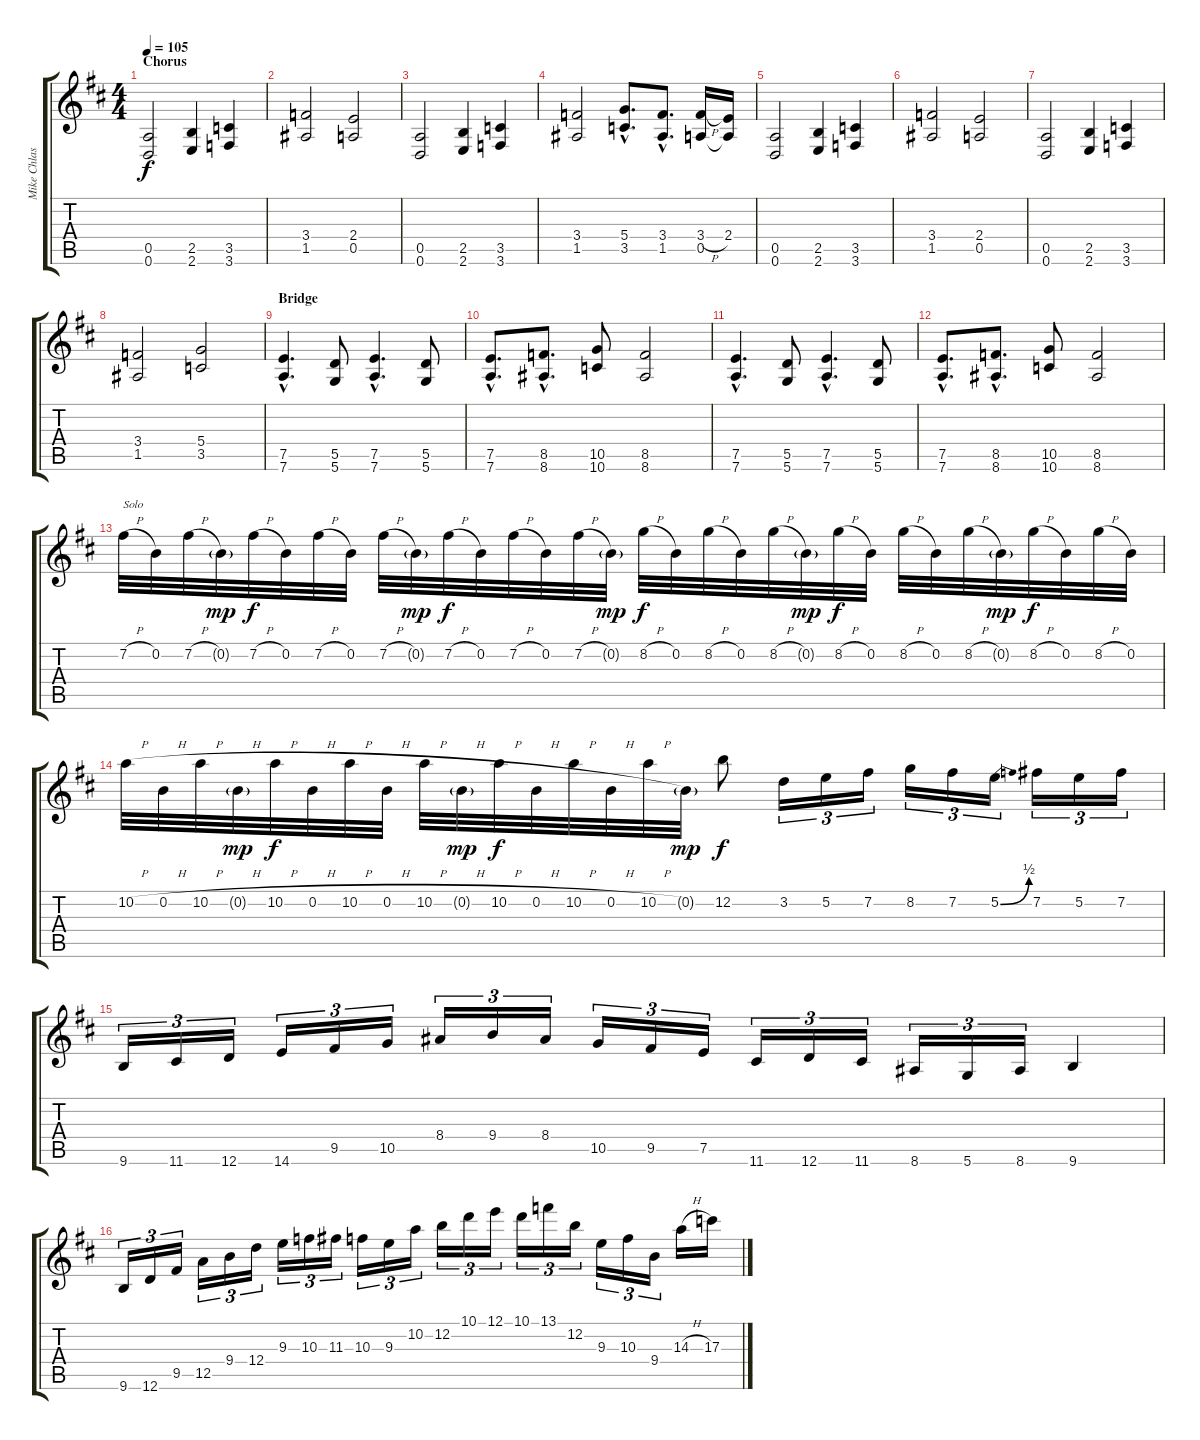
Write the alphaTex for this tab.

\track ("Mike Chlasciak" "Mike Chlas") {instrument distortionguitar}
\staff {score tabs}
\tuning (E4 B3 G3 D3 A2 D2) {hide}
\ts (4 4)
\section ("" "Chorus")
\tempo 105
\clef g2
\ks d
(0.5 0.6).2{dy f} (2.5 2.6).4 (3.5 3.6).4 |
(3.4 1.5).2 (2.4 0.5).2 |
(0.5 0.6).2 (2.5 2.6).4 (3.5 3.6).4 |
(3.4 1.5).2 (5.4{hac} 3.5{hac}).8{d} (3.4{hac} 1.5{hac}).8{d} (3.4{h} 0.5).16 (2.4 0.5{t}).16 |
(0.5 0.6).2 (2.5 2.6).4 (3.5 3.6).4 |
(3.4 1.5).2 (2.4 0.5).2 |
(0.5 0.6).2 (2.5 2.6).4 (3.5 3.6).4 |
(3.4 1.5).2 (5.4 3.5).2 |
\section ("" "Bridge")
(7.5{hac} 7.6{hac}).4{d volume 9} (5.5 5.6).8 (7.5{hac} 7.6{hac}).4{d} (5.5 5.6).8 |
(7.5{hac} 7.6{hac}).8{d} (8.5{hac} 8.6{hac}).8{d} (10.5 10.6).8 (8.5 8.6).2 |
(7.5{hac} 7.6{hac}).4{d} (5.5 5.6).8 (7.5{hac} 7.6{hac}).4{d} (5.5 5.6).8 |
(7.5{hac} 7.6{hac}).8{d} (8.5{hac} 8.6{hac}).8{d} (10.5 10.6).8 (8.5 8.6).2 |
7.2{h}.32{txt "Solo" volume 14} 0.2.32 7.2{h}.32 0.2{g}.32{dy mp} 7.2{h}.32{dy f} 0.2.32 7.2{h}.32 0.2.32 7.2{h}.32 0.2{g}.32{dy mp} 7.2{h}.32{dy f} 0.2.32 7.2{h}.32 0.2.32 7.2{h}.32 0.2{g}.32{dy mp} 8.2{h}.32{dy f} 0.2.32 8.2{h}.32 0.2.32 8.2{h}.32 0.2{g}.32{dy mp} 8.2{h}.32{dy f} 0.2.32 8.2{h}.32 0.2.32 8.2{h}.32 0.2{g}.32{dy mp} 8.2{h}.32{dy f} 0.2.32 8.2{h}.32 0.2.32 |
10.2{h}.32 0.2{h}.32 10.2{h}.32 0.2{h g}.32{dy mp} 10.2{h}.32{dy f} 0.2{h}.32 10.2{h}.32 0.2{h}.32 10.2{h}.32 0.2{h g}.32{dy mp} 10.2{h}.32{dy f} 0.2{h}.32 10.2{h}.32 0.2{h}.32 10.2{h}.32 0.2{g}.32{dy mp} 12.2.8{dy f} 3.2.16{tu (3 2)} 5.2.16{tu (3 2)} 7.2.16{tu (3 2)} 8.2.16{tu (3 2)} 7.2.16{tu (3 2)} 5.2{be (bend 0 0 60 2)}.16{tu (3 2)} 7.2.16{tu (3 2)} 5.2.16{tu (3 2)} 7.2.16{tu (3 2)} |
9.6.16{tu (3 2)} 11.6.16{tu (3 2)} 12.6.16{tu (3 2)} 14.6.16{tu (3 2)} 9.5.16{tu (3 2)} 10.5.16{tu (3 2)} 8.4.16{tu (3 2)} 9.4.16{tu (3 2)} 8.4.16{tu (3 2)} 10.5.16{tu (3 2)} 9.5.16{tu (3 2)} 7.5.16{tu (3 2)} 11.6.16{tu (3 2)} 12.6.16{tu (3 2)} 11.6.16{tu (3 2)} 8.6.16{tu (3 2)} 5.6.16{tu (3 2)} 8.6.16{tu (3 2)} 9.6.4 |
9.6.16{tu (3 2)} 12.6.16{tu (3 2)} 9.5.16{tu (3 2)} 12.5.16{tu (3 2)} 9.4.16{tu (3 2)} 12.4.16{tu (3 2)} 9.3.16{tu (3 2)} 10.3.16{tu (3 2)} 11.3.16{tu (3 2)} 10.3.16{tu (3 2)} 9.3.16{tu (3 2)} 10.2.16{tu (3 2)} 12.2.16{tu (3 2)} 10.1.16{tu (3 2)} 12.1.16{tu (3 2)} 10.1.16{tu (3 2)} 13.1.16{tu (3 2)} 12.2.16{tu (3 2)} 9.3.16{tu (3 2)} 10.3.16{tu (3 2)} 9.4.16{tu (3 2)} 14.3{h}.16 17.3.16
